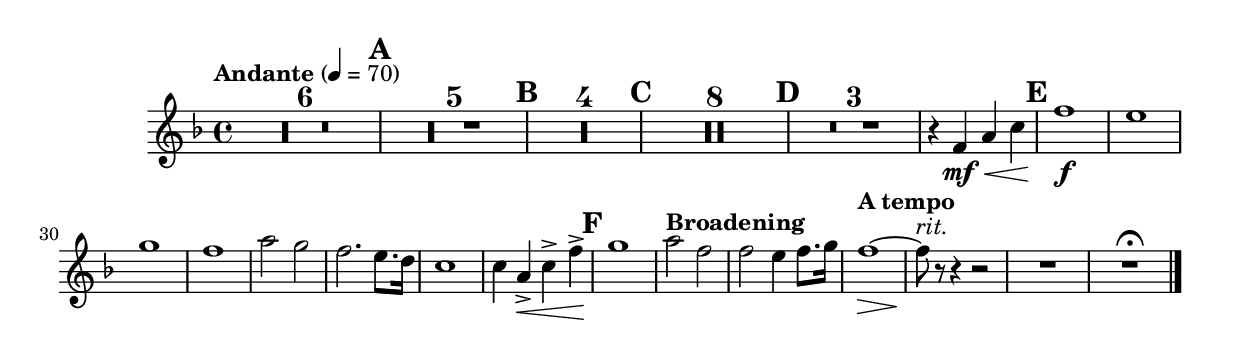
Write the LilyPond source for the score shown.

\version "2.24.4"

trumpet = \relative c' {
  \clef "treble"
  \key f \major
  \tempo "Andante" 4 = 70

  R1 * 6 \mark \default
  R1 * 5 \mark \default
  R1 * 4 \mark \default
  R1 * 8 \mark \default
  R1 * 3
  r4 f\mf\< a c \mark \default
  f1\f
  e
  g
  f
  a2 g
  f2. e8. d16
  c1
  c4 a->\< c-> f-> \mark \default
  g1\!
  \tempo "Broadening"
  a2 f
  f e4 f8. g16
  \tempo "A tempo"
  f1~\>
  f8\!^\markup { \italic rit. } r r4 r2
  R1
  R1 \fermata
  \fine
}

\score {
  <<
    \compressEmptyMeasures
    \trumpet
  >>
}
